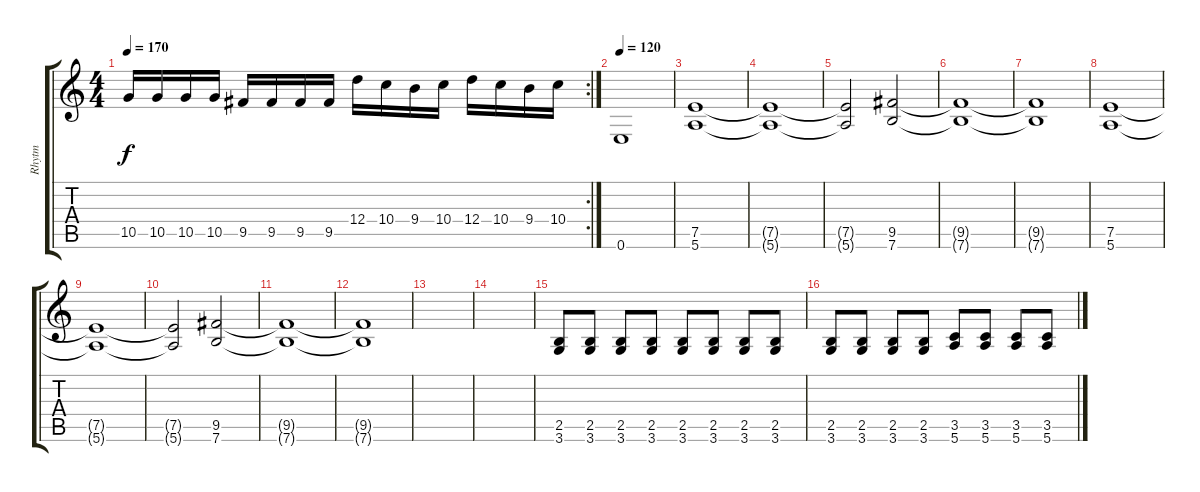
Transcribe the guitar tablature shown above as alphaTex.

\track ("Rhytm" "Rhytm") {instrument distortionguitar}
\staff {score tabs}
\tuning (E4 B3 G3 D3 A2 E2) {hide}
\rc 2
\ts (4 4)
\tempo 170
\clef g2
\ks c
10.5.16{dy f} 10.5.16 10.5.16 10.5.16 9.5.16 9.5.16 9.5.16 9.5.16 12.4.16 10.4.16 9.4.16 10.4.16 12.4.16 10.4.16 9.4.16 10.4.16 |
\tempo 120
0.6.1 |
(7.5 5.6).1 |
(7.5{t} 5.6{t}).1 |
(7.5{t} 5.6{t}).2 (9.5 7.6).2 |
(9.5{t} 7.6{t}).1 |
(9.5{t} 7.6{t}).1 |
(7.5 5.6).1 |
(7.5{t} 5.6{t}).1 |
(7.5{t} 5.6{t}).2 (9.5 7.6).2 |
(9.5{t} 7.6{t}).1 |
(9.5{t} 7.6{t}).1 |
|
|
(2.5 3.6).8 (2.5 3.6).8 (2.5 3.6).8 (2.5 3.6).8 (2.5 3.6).8 (2.5 3.6).8 (2.5 3.6).8 (2.5 3.6).8 |
(2.5 3.6).8 (2.5 3.6).8 (2.5 3.6).8 (2.5 3.6).8 (3.5 5.6).8 (3.5 5.6).8 (3.5 5.6).8 (3.5 5.6).8
